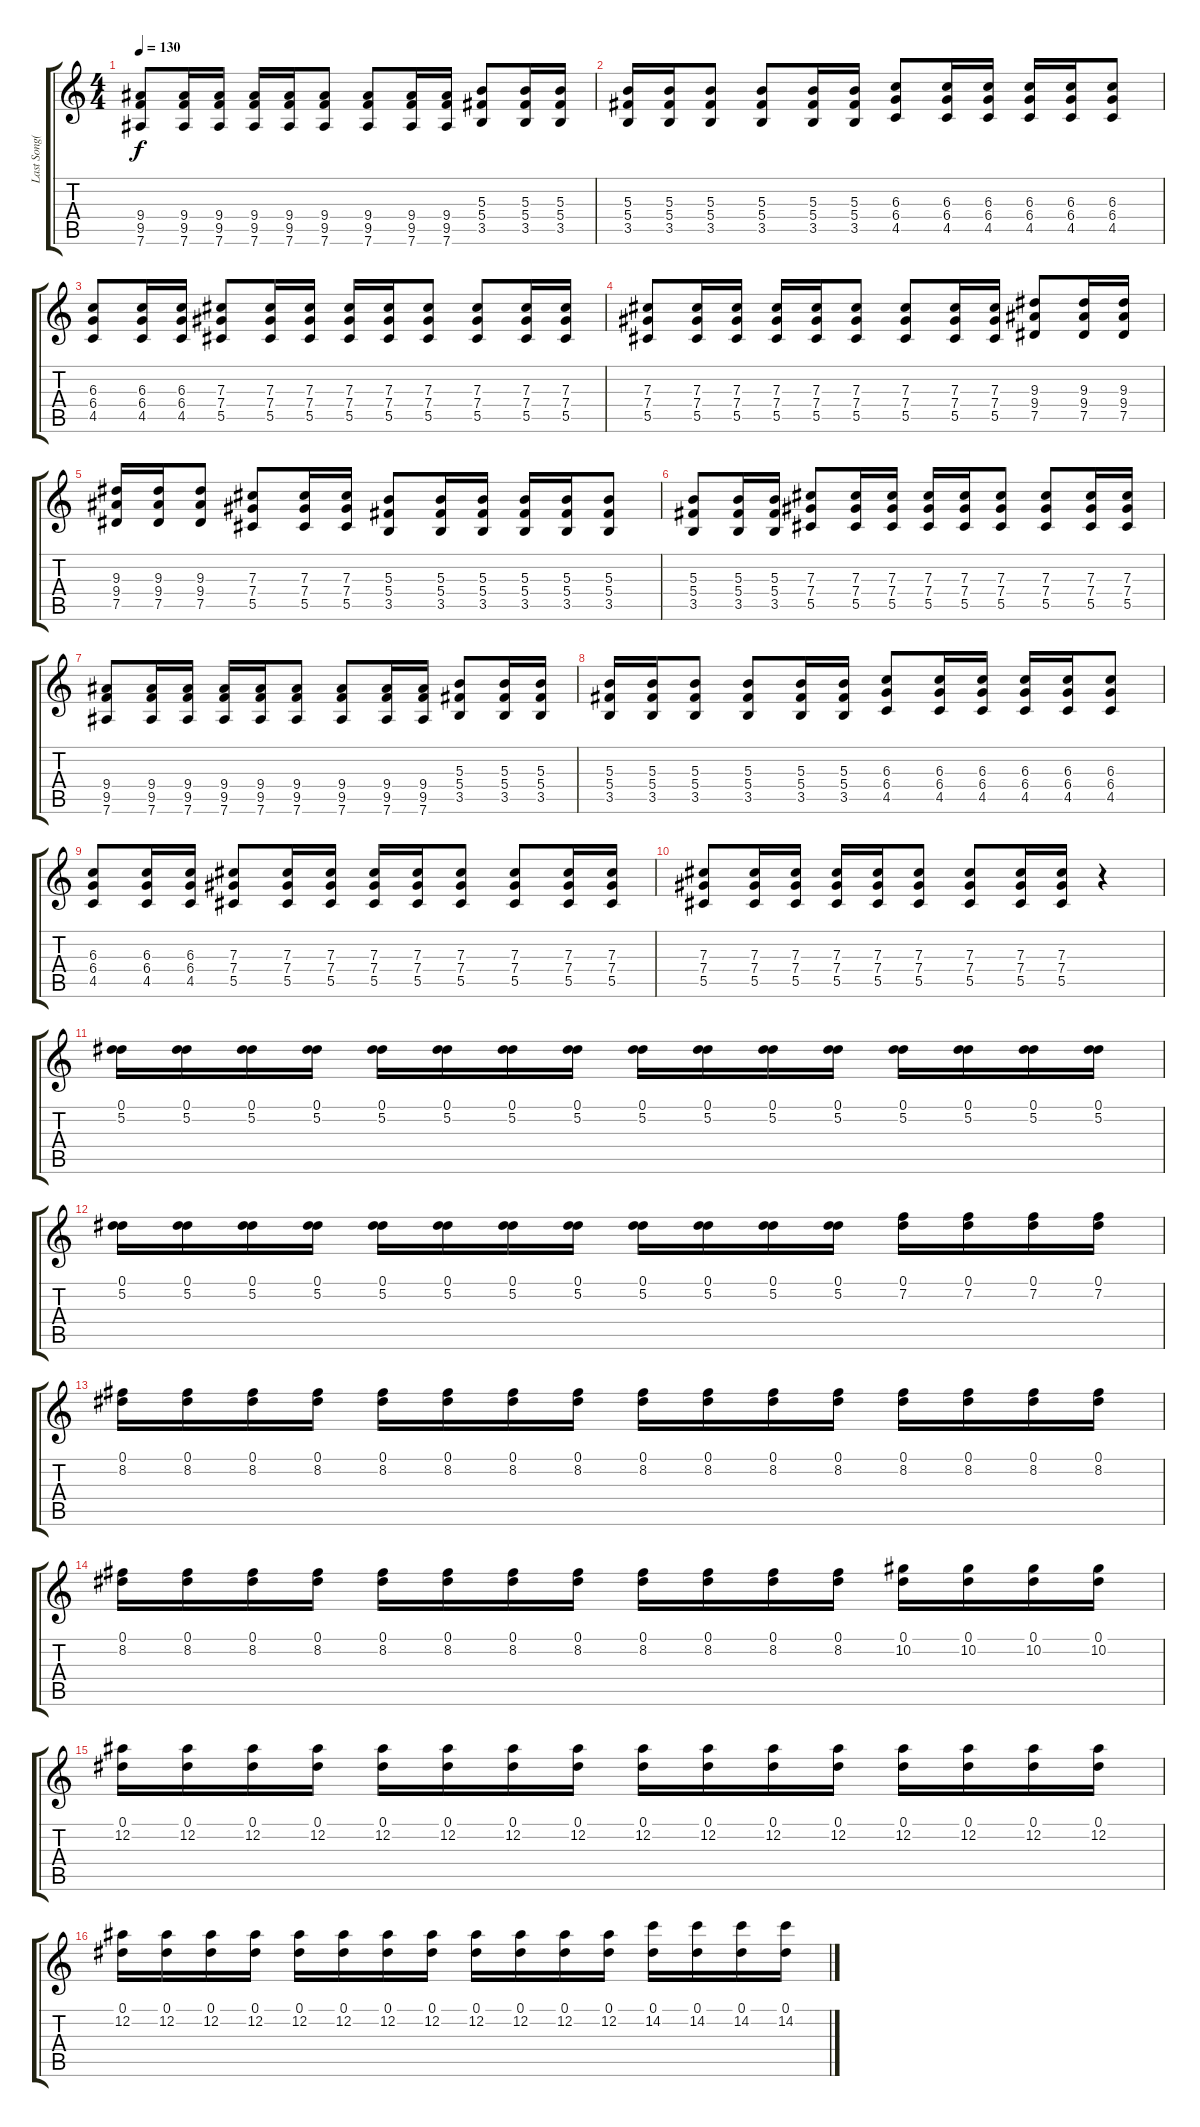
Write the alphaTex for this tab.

\track ("Last Song(???Pain(???))" "Last Song(") {instrument overdrivenguitar}
\staff {score tabs}
\tuning (Eb4 Bb3 Gb3 Db3 Ab2 Eb2) {hide}
\ts (4 4)
\tempo 130
\clef g2
\ks c
(9.4 9.5 7.6).8{dy f} (9.4 9.5 7.6).16 (9.4 9.5 7.6).16 (9.4 9.5 7.6).16 (9.4 9.5 7.6).16 (9.4 9.5 7.6).8 (9.4 9.5 7.6).8 (9.4 9.5 7.6).16 (9.4 9.5 7.6).16 (5.3 5.4 3.5).8 (5.3 5.4 3.5).16 (5.3 5.4 3.5).16 |
(5.3 5.4 3.5).16 (5.3 5.4 3.5).16 (5.3 5.4 3.5).8 (5.3 5.4 3.5).8 (5.3 5.4 3.5).16 (5.3 5.4 3.5).16 (6.3 6.4 4.5).8 (6.3 6.4 4.5).16 (6.3 6.4 4.5).16 (6.3 6.4 4.5).16 (6.3 6.4 4.5).16 (6.3 6.4 4.5).8 |
(6.3 6.4 4.5).8 (6.3 6.4 4.5).16 (6.3 6.4 4.5).16 (7.3 7.4 5.5).8 (7.3 7.4 5.5).16 (7.3 7.4 5.5).16 (7.3 7.4 5.5).16 (7.3 7.4 5.5).16 (7.3 7.4 5.5).8 (7.3 7.4 5.5).8 (7.3 7.4 5.5).16 (7.3 7.4 5.5).16 |
(7.3 7.4 5.5).8 (7.3 7.4 5.5).16 (7.3 7.4 5.5).16 (7.3 7.4 5.5).16 (7.3 7.4 5.5).16 (7.3 7.4 5.5).8 (7.3 7.4 5.5).8 (7.3 7.4 5.5).16 (7.3 7.4 5.5).16 (9.3 9.4 7.5).8 (9.3 9.4 7.5).16 (9.3 9.4 7.5).16 |
(9.3 9.4 7.5).16 (9.3 9.4 7.5).16 (9.3 9.4 7.5).8 (7.3 7.4 5.5).8 (7.3 7.4 5.5).16 (7.3 7.4 5.5).16 (5.3 5.4 3.5).8 (5.3 5.4 3.5).16 (5.3 5.4 3.5).16 (5.3 5.4 3.5).16 (5.3 5.4 3.5).16 (5.3 5.4 3.5).8 |
(5.3 5.4 3.5).8 (5.3 5.4 3.5).16 (5.3 5.4 3.5).16 (7.3 7.4 5.5).8 (7.3 7.4 5.5).16 (7.3 7.4 5.5).16 (7.3 7.4 5.5).16 (7.3 7.4 5.5).16 (7.3 7.4 5.5).8 (7.3 7.4 5.5).8 (7.3 7.4 5.5).16 (7.3 7.4 5.5).16 |
(9.4 9.5 7.6).8 (9.4 9.5 7.6).16 (9.4 9.5 7.6).16 (9.4 9.5 7.6).16 (9.4 9.5 7.6).16 (9.4 9.5 7.6).8 (9.4 9.5 7.6).8 (9.4 9.5 7.6).16 (9.4 9.5 7.6).16 (5.3 5.4 3.5).8 (5.3 5.4 3.5).16 (5.3 5.4 3.5).16 |
(5.3 5.4 3.5).16 (5.3 5.4 3.5).16 (5.3 5.4 3.5).8 (5.3 5.4 3.5).8 (5.3 5.4 3.5).16 (5.3 5.4 3.5).16 (6.3 6.4 4.5).8 (6.3 6.4 4.5).16 (6.3 6.4 4.5).16 (6.3 6.4 4.5).16 (6.3 6.4 4.5).16 (6.3 6.4 4.5).8 |
(6.3 6.4 4.5).8 (6.3 6.4 4.5).16 (6.3 6.4 4.5).16 (7.3 7.4 5.5).8 (7.3 7.4 5.5).16 (7.3 7.4 5.5).16 (7.3 7.4 5.5).16 (7.3 7.4 5.5).16 (7.3 7.4 5.5).8 (7.3 7.4 5.5).8 (7.3 7.4 5.5).16 (7.3 7.4 5.5).16 |
(7.3 7.4 5.5).8 (7.3 7.4 5.5).16 (7.3 7.4 5.5).16 (7.3 7.4 5.5).16 (7.3 7.4 5.5).16 (7.3 7.4 5.5).8 (7.3 7.4 5.5).8 (7.3 7.4 5.5).16 (7.3 7.4 5.5).16 r.4 |
(0.1 5.2).16 (0.1 5.2).16 (0.1 5.2).16 (0.1 5.2).16 (0.1 5.2).16 (0.1 5.2).16 (0.1 5.2).16 (0.1 5.2).16 (0.1 5.2).16 (0.1 5.2).16 (0.1 5.2).16 (0.1 5.2).16 (0.1 5.2).16 (0.1 5.2).16 (0.1 5.2).16 (0.1 5.2).16 |
(0.1 5.2).16 (0.1 5.2).16 (0.1 5.2).16 (0.1 5.2).16 (0.1 5.2).16 (0.1 5.2).16 (0.1 5.2).16 (0.1 5.2).16 (0.1 5.2).16 (0.1 5.2).16 (0.1 5.2).16 (0.1 5.2).16 (0.1 7.2).16 (0.1 7.2).16 (0.1 7.2).16 (0.1 7.2).16 |
(0.1 8.2).16 (0.1 8.2).16 (0.1 8.2).16 (0.1 8.2).16 (0.1 8.2).16 (0.1 8.2).16 (0.1 8.2).16 (0.1 8.2).16 (0.1 8.2).16 (0.1 8.2).16 (0.1 8.2).16 (0.1 8.2).16 (0.1 8.2).16 (0.1 8.2).16 (0.1 8.2).16 (0.1 8.2).16 |
(0.1 8.2).16 (0.1 8.2).16 (0.1 8.2).16 (0.1 8.2).16 (0.1 8.2).16 (0.1 8.2).16 (0.1 8.2).16 (0.1 8.2).16 (0.1 8.2).16 (0.1 8.2).16 (0.1 8.2).16 (0.1 8.2).16 (0.1 10.2).16 (0.1 10.2).16 (0.1 10.2).16 (0.1 10.2).16 |
(0.1 12.2).16 (0.1 12.2).16 (0.1 12.2).16 (0.1 12.2).16 (0.1 12.2).16 (0.1 12.2).16 (0.1 12.2).16 (0.1 12.2).16 (0.1 12.2).16 (0.1 12.2).16 (0.1 12.2).16 (0.1 12.2).16 (0.1 12.2).16 (0.1 12.2).16 (0.1 12.2).16 (0.1 12.2).16 |
(0.1 12.2).16 (0.1 12.2).16 (0.1 12.2).16 (0.1 12.2).16 (0.1 12.2).16 (0.1 12.2).16 (0.1 12.2).16 (0.1 12.2).16 (0.1 12.2).16 (0.1 12.2).16 (0.1 12.2).16 (0.1 12.2).16 (0.1 14.2).16 (0.1 14.2).16 (0.1 14.2).16 (0.1 14.2).16
